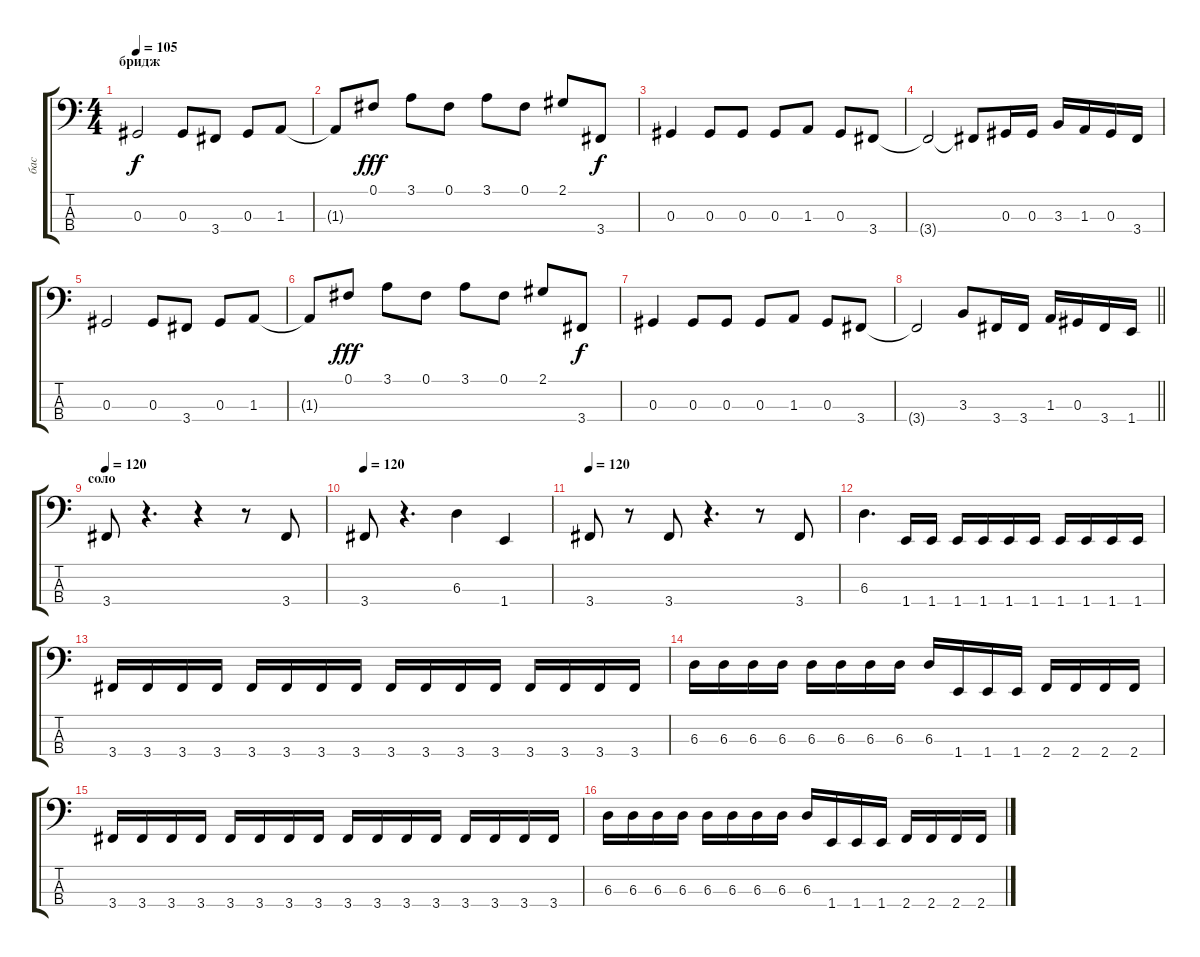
\track ("бас" "бас") {instrument electricbassfinger}
\staff {score tabs}
\tuning (Gb2 Db2 Ab1 Eb1) {hide}
\ts (4 4)
\section ("" "бридж")
\tempo 105
\clef f4
\ks c
0.3.2{dy f} 0.3.8 3.4.8 0.3.8 1.3.8 |
1.3{t}.8 0.1.8{dy fff} 3.1.8 0.1.8 3.1.8 0.1.8 2.1.8 3.4.8{dy f} |
0.3.4 0.3.8 0.3.8 0.3.8 1.3.8 0.3.8 3.4.8 |
3.4{t}.2 3.4{t}.8 0.3.16 0.3.16 3.3.16 1.3.16 0.3.16 3.4.16 |
0.3.2 0.3.8 3.4.8 0.3.8 1.3.8 |
1.3{t}.8 0.1.8{dy fff} 3.1.8 0.1.8 3.1.8 0.1.8 2.1.8 3.4.8{dy f} |
0.3.4 0.3.8 0.3.8 0.3.8 1.3.8 0.3.8 3.4.8 |
\barLineRight lightlight
3.4{t}.2 3.3.8 3.4.16 3.4.16 1.3.16 0.3.16 3.4.16 1.4.16 |
\section ("" "соло")
\tempo 120
3.4.8 r.4{d} r.4 r.8 3.4.8 |
\tempo 120
3.4.8 r.4{d} 6.3.4 1.4.4 |
\tempo 120
3.4.8 r.8 3.4.8 r.4{d} r.8 3.4.8 |
6.3.4{d} 1.4.16 1.4.16 1.4.16 1.4.16 1.4.16 1.4.16 1.4.16 1.4.16 1.4.16 1.4.16 |
3.4.16 3.4.16 3.4.16 3.4.16 3.4.16 3.4.16 3.4.16 3.4.16 3.4.16 3.4.16 3.4.16 3.4.16 3.4.16 3.4.16 3.4.16 3.4.16 |
6.3.16 6.3.16 6.3.16 6.3.16 6.3.16 6.3.16 6.3.16 6.3.16 6.3.16 1.4.16 1.4.16 1.4.16 2.4.16 2.4.16 2.4.16 2.4.16 |
3.4.16 3.4.16 3.4.16 3.4.16 3.4.16 3.4.16 3.4.16 3.4.16 3.4.16 3.4.16 3.4.16 3.4.16 3.4.16 3.4.16 3.4.16 3.4.16 |
6.3.16 6.3.16 6.3.16 6.3.16 6.3.16 6.3.16 6.3.16 6.3.16 6.3.16 1.4.16 1.4.16 1.4.16 2.4.16 2.4.16 2.4.16 2.4.16
